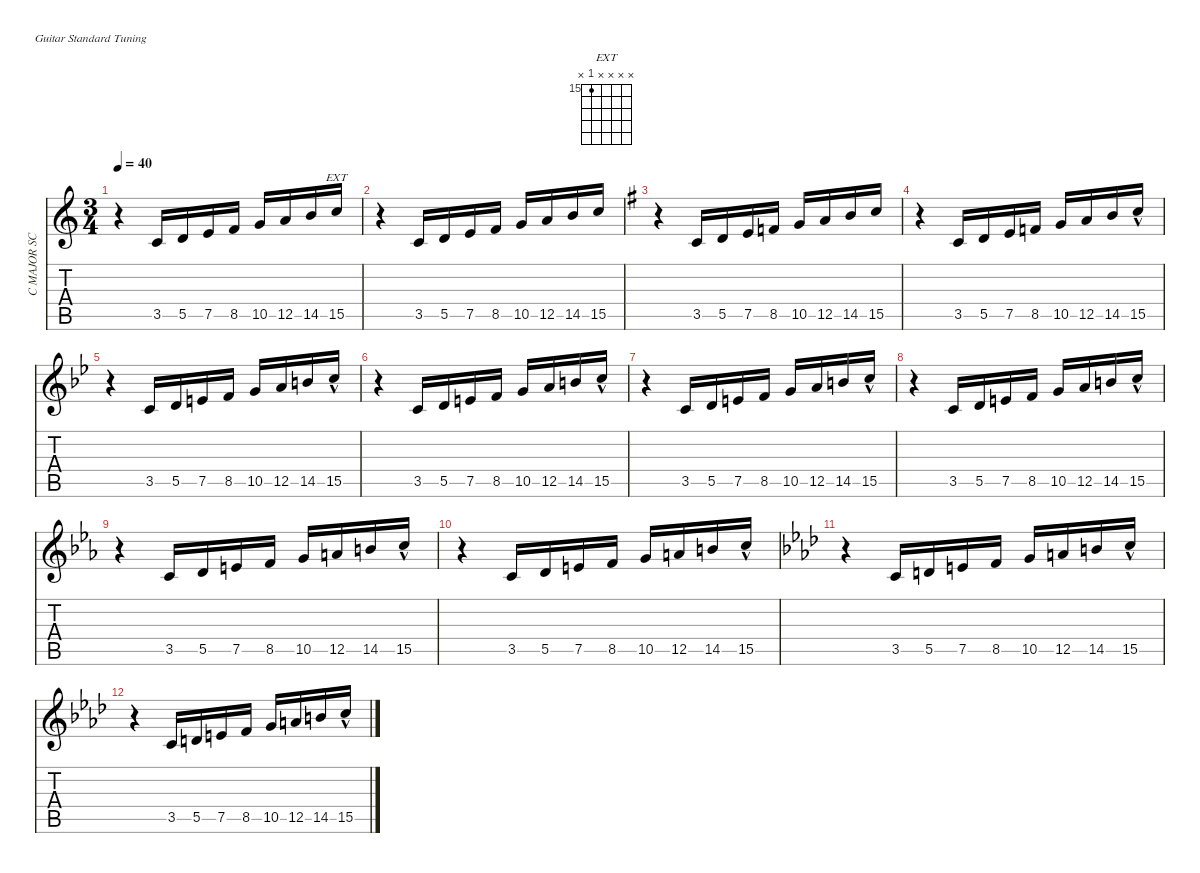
\defaultSystemsLayout 4
\hideDynamics
\bracketExtendMode nobrackets
\track ("C MAJOR SCALE" "C MAJOR SC") {instrument electricguitarjazz}
\staff {score tabs}
\tuning (E4 B3 G3 D3 A2 E2)
\chord ("EXT" x x x x 15 x) {firstfret 15 showfingering false}
\ts (3 4)
\beaming (8 2 2 2)
\tempo 40
\clef g2
\ks c
r.4{dy f instrument electricguitarjazz beam Down} 3.5.16{beam Up} 5.5.16{beam Up} 7.5.16{beam Up} 8.5.16{beam Up} 10.5.16{beam Up} 12.5.16{beam Up} 14.5.16{beam Up} 15.5.16{ch "EXT" dy fff beam Up} |
r.4{beam Down} 3.5.16{dy mf beam Up} 5.5.16{beam Up} 7.5.16{beam Up} 8.5.16{beam Up} 10.5.16{beam Up} 12.5.16{beam Up} 14.5.16{beam Up} 15.5.16{dy fff beam Up} |
\ks g
r.4{beam Down} 3.5{acc forcenatural}.16{dy mf beam Up} 5.5{acc forcenatural}.16{beam Up} 7.5{acc forcenatural}.16{beam Up} 8.5{acc forcenatural}.16{beam Up} 10.5{acc forcenatural}.16{beam Up} 12.5{acc forcenatural}.16{beam Up} 14.5{acc forcenatural}.16{beam Up} 15.5{acc forcenatural}.16{dy fff beam Up} |
r.4{beam Down} 3.5{acc forcenatural}.16{dy mf beam Up} 5.5{acc forcenatural}.16{beam Up} 7.5{acc forcenatural}.16{beam Up} 8.5{acc forcenatural}.16{beam Up} 10.5{acc forcenatural}.16{beam Up} 12.5{acc forcenatural}.16{beam Up} 14.5{acc forcenatural}.16{beam Up} 15.5{hac acc forcenatural}.16{dy fff beam Up} |
\ks bb
r.4{beam Down} 3.5{acc forcenatural}.16{dy mf beam Up} 5.5{acc forcenatural}.16{beam Up} 7.5{acc forcenatural}.16{beam Up} 8.5{acc forcenatural}.16{beam Up} 10.5{acc forcenatural}.16{beam Up} 12.5{acc forcenatural}.16{beam Up} 14.5{acc forcenatural}.16{beam Up} 15.5{hac acc forcenatural}.16{dy fff beam Up} |
r.4{beam Down} 3.5{acc forcenatural}.16{dy mf beam Up} 5.5{acc forcenatural}.16{beam Up} 7.5{acc forcenatural}.16{beam Up} 8.5{acc forcenatural}.16{beam Up} 10.5{acc forcenatural}.16{beam Up} 12.5{acc forcenatural}.16{beam Up} 14.5{acc forcenatural}.16{beam Up} 15.5{hac acc forcenatural}.16{dy fff beam Up} |
r.4{beam Down} 3.5{acc forcenatural}.16{dy mf beam Up} 5.5{acc forcenatural}.16{beam Up} 7.5{acc forcenatural}.16{beam Up} 8.5{acc forcenatural}.16{beam Up} 10.5{acc forcenatural}.16{beam Up} 12.5{acc forcenatural}.16{beam Up} 14.5{acc forcenatural}.16{beam Up} 15.5{hac acc forcenatural}.16{dy fff beam Up} |
r.4{beam Down} 3.5{acc forcenatural}.16{dy mf beam Up} 5.5{acc forcenatural}.16{beam Up} 7.5{acc forcenatural}.16{beam Up} 8.5{acc forcenatural}.16{beam Up} 10.5{acc forcenatural}.16{beam Up} 12.5{acc forcenatural}.16{beam Up} 14.5{acc forcenatural}.16{beam Up} 15.5{hac acc forcenatural}.16{dy fff beam Up} |
\ks cminor
r.4{beam Down} 3.5{acc forcenatural}.16{dy mf beam Up} 5.5{acc forcenatural}.16{beam Up} 7.5{acc forcenatural}.16{beam Up} 8.5{acc forcenatural}.16{beam Up} 10.5{acc forcenatural}.16{beam Up} 12.5{acc forcenatural}.16{beam Up} 14.5{acc forcenatural}.16{beam Up} 15.5{hac acc forcenatural}.16{dy fff beam Up} |
r.4{beam Down} 3.5{acc forcenatural}.16{dy mf beam Up} 5.5{acc forcenatural}.16{beam Up} 7.5{acc forcenatural}.16{beam Up} 8.5{acc forcenatural}.16{beam Up} 10.5{acc forcenatural}.16{beam Up} 12.5{acc forcenatural}.16{beam Up} 14.5{acc forcenatural}.16{beam Up} 15.5{hac acc forcenatural}.16{dy fff beam Up} |
\ks fminor
r.4{beam Down} 3.5{acc forcenatural}.16{dy mf beam Up} 5.5{acc forcenatural}.16{beam Up} 7.5{acc forcenatural}.16{beam Up} 8.5{acc forcenatural}.16{beam Up} 10.5{acc forcenatural}.16{beam Up} 12.5{acc forcenatural}.16{beam Up} 14.5{acc forcenatural}.16{beam Up} 15.5{hac acc forcenatural}.16{dy fff beam Up} |
r.4{beam Down} 3.5{acc forcenatural}.16{dy mf beam Up} 5.5{acc forcenatural}.16{beam Up} 7.5{acc forcenatural}.16{beam Up} 8.5{acc forcenatural}.16{beam Up} 10.5{acc forcenatural}.16{beam Up} 12.5{acc forcenatural}.16{beam Up} 14.5{acc forcenatural}.16{beam Up} 15.5{hac acc forcenatural}.16{dy fff beam Up}
